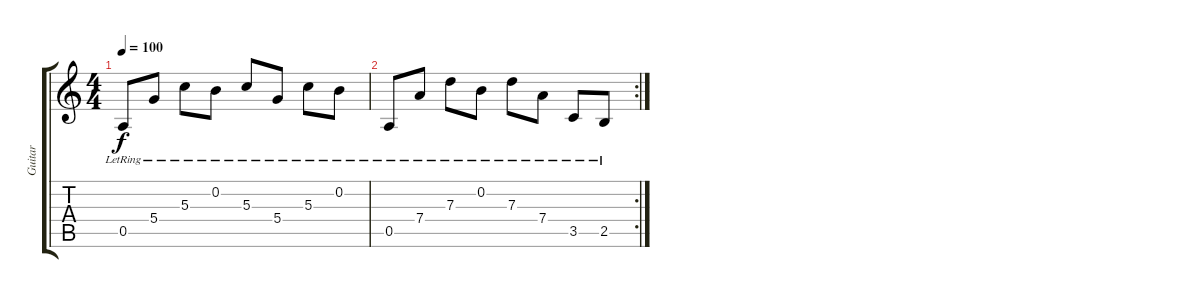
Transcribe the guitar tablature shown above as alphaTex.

\track ("Guitar" "Guitar") {instrument acousticguitarsteel}
\staff {score tabs}
\tuning (E4 B3 G3 D3 A2 E2) {hide}
\ts (4 4)
\tempo 100
\clef g2
\ks c
0.5{lr}.8{dy f} 5.4{lr}.8 5.3{lr}.8 0.2{lr}.8 5.3{lr}.8 5.4{lr}.8 5.3{lr}.8 0.2{lr}.8 |
\rc 2
0.5{lr}.8 7.4{lr}.8 7.3{lr}.8 0.2{lr}.8 7.3{lr}.8 7.4{lr}.8 3.5{lr}.8 2.5{lr}.8
